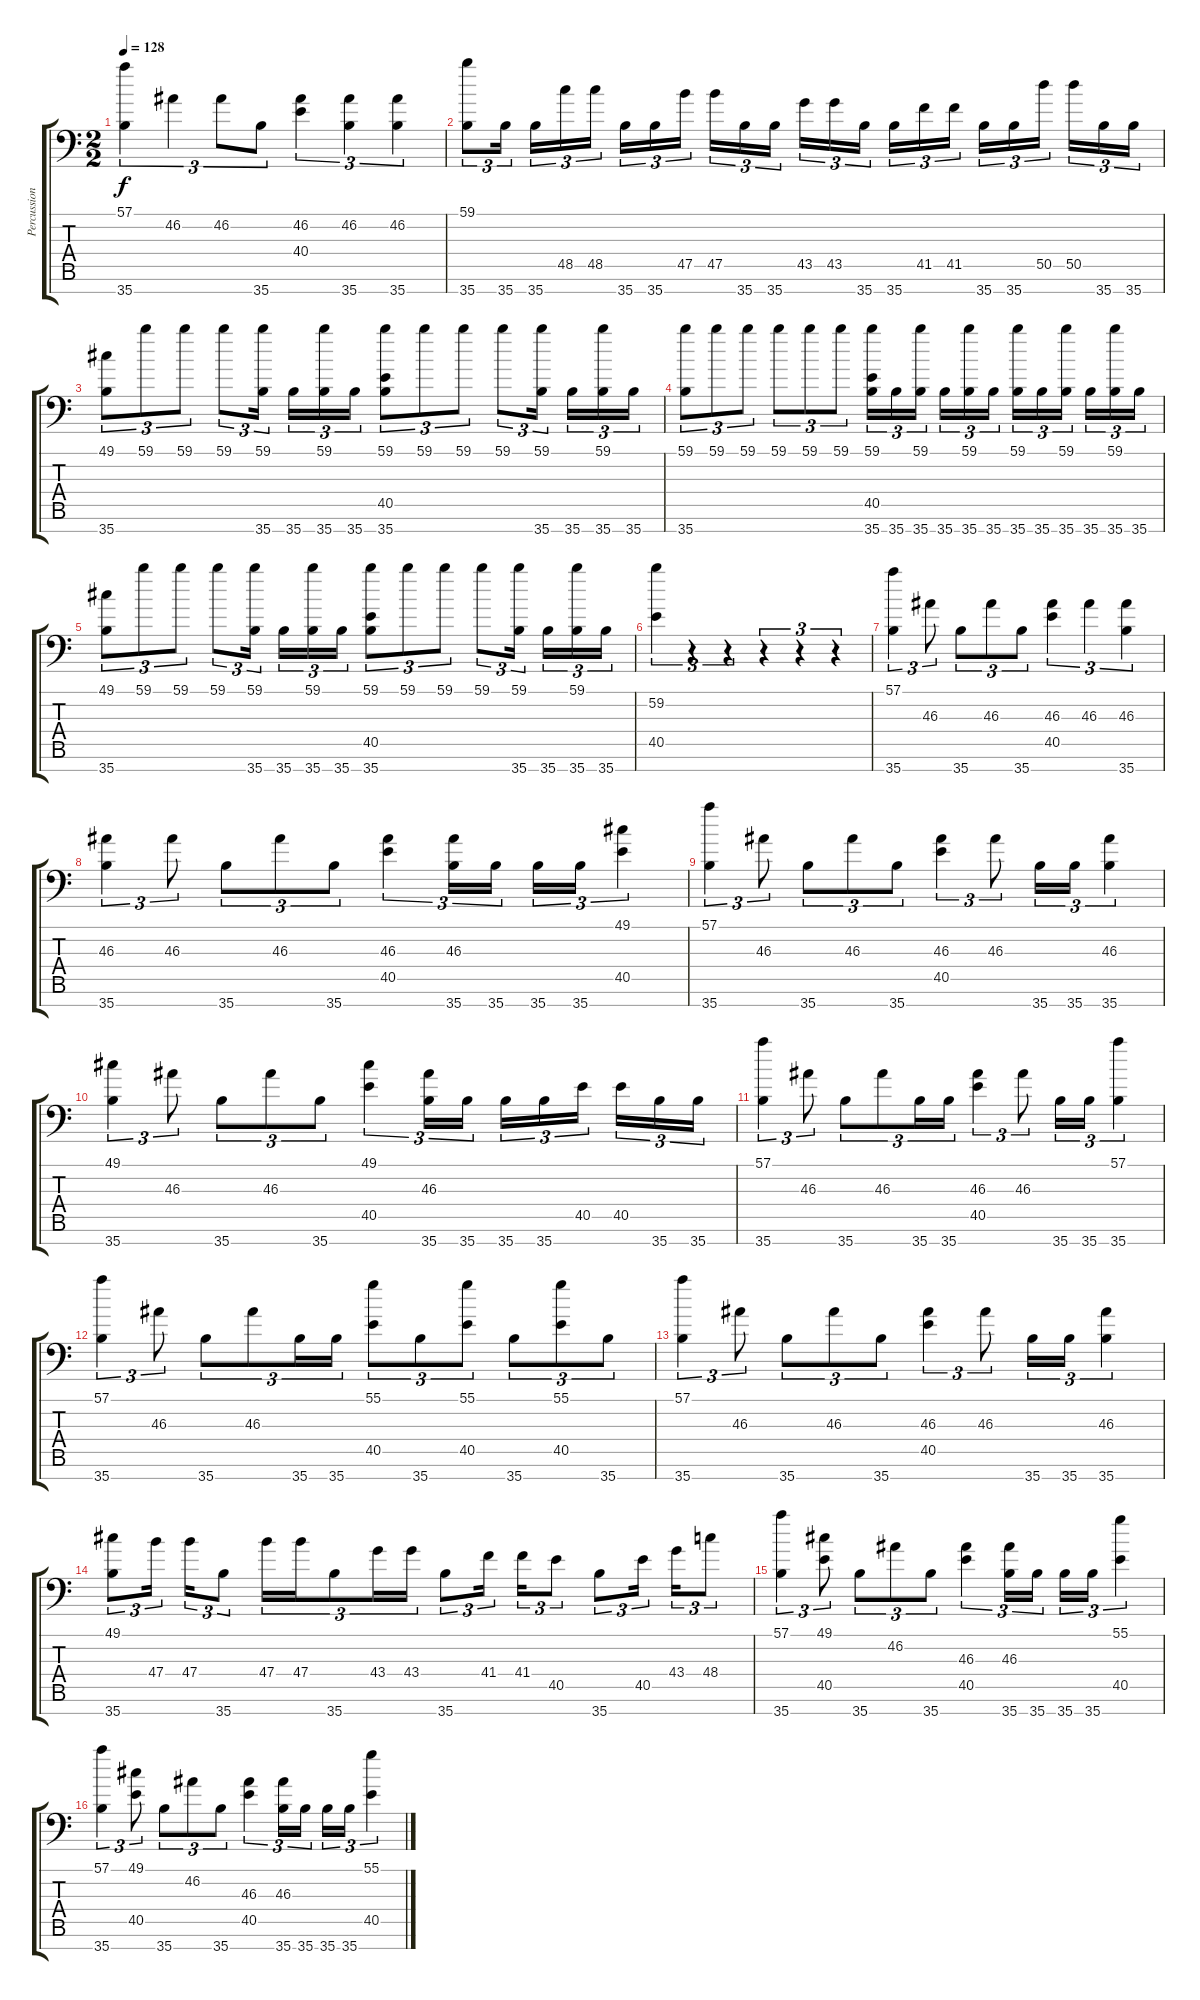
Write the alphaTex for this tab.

\track ("Percussion" "Percussion") {instrument acousticgrandpiano}
\staff {score tabs}
\tuning (C-1 C-1 C-1 C-1 C-1 C-1 C-1) {hide}
\ts (2 2)
\tempo 128
\clef f4
\ks c
(57.1 35.7).4{tu (3 2) dy f} 46.2.4{tu (3 2)} 46.2.8{tu (3 2)} 35.7.8{tu (3 2)} (46.2 40.4).4{tu (3 2)} (46.2 35.7).4{tu (3 2)} (46.2 35.7).4{tu (3 2)} |
(59.1 35.7).8{tu (3 2)} 35.7.16{tu (3 2)} 35.7.16{tu (3 2)} 48.5.16{tu (3 2)} 48.5.16{tu (3 2)} 35.7.16{tu (3 2)} 35.7.16{tu (3 2)} 47.5.16{tu (3 2)} 47.5.16{tu (3 2)} 35.7.16{tu (3 2)} 35.7.16{tu (3 2)} 43.5.16{tu (3 2)} 43.5.16{tu (3 2)} 35.7.16{tu (3 2)} 35.7.16{tu (3 2)} 41.5.16{tu (3 2)} 41.5.16{tu (3 2)} 35.7.16{tu (3 2)} 35.7.16{tu (3 2)} 50.5.16{tu (3 2)} 50.5.16{tu (3 2)} 35.7.16{tu (3 2)} 35.7.16{tu (3 2)} |
(49.1 35.7).8{tu (3 2)} 59.1.8{tu (3 2)} 59.1.8{tu (3 2)} 59.1.8{tu (3 2)} (59.1 35.7).16{tu (3 2)} 35.7.16{tu (3 2)} (59.1 35.7).16{tu (3 2)} 35.7.16{tu (3 2)} (59.1 40.5 35.7).8{tu (3 2)} 59.1.8{tu (3 2)} 59.1.8{tu (3 2)} 59.1.8{tu (3 2)} (59.1 35.7).16{tu (3 2)} 35.7.16{tu (3 2)} (59.1 35.7).16{tu (3 2)} 35.7.16{tu (3 2)} |
(59.1 35.7).8{tu (3 2)} 59.1.8{tu (3 2)} 59.1.8{tu (3 2)} 59.1.8{tu (3 2)} 59.1.8{tu (3 2)} 59.1.8{tu (3 2)} (59.1 40.5 35.7).16{tu (3 2)} 35.7.16{tu (3 2)} (59.1 35.7).16{tu (3 2)} 35.7.16{tu (3 2)} (59.1 35.7).16{tu (3 2)} 35.7.16{tu (3 2)} (59.1 35.7).16{tu (3 2)} 35.7.16{tu (3 2)} (59.1 35.7).16{tu (3 2)} 35.7.16{tu (3 2)} (59.1 35.7).16{tu (3 2)} 35.7.16{tu (3 2)} |
(49.1 35.7).8{tu (3 2)} 59.1.8{tu (3 2)} 59.1.8{tu (3 2)} 59.1.8{tu (3 2)} (59.1 35.7).16{tu (3 2)} 35.7.16{tu (3 2)} (59.1 35.7).16{tu (3 2)} 35.7.16{tu (3 2)} (59.1 40.5 35.7).8{tu (3 2)} 59.1.8{tu (3 2)} 59.1.8{tu (3 2)} 59.1.8{tu (3 2)} (59.1 35.7).16{tu (3 2)} 35.7.16{tu (3 2)} (59.1 35.7).16{tu (3 2)} 35.7.16{tu (3 2)} |
(59.2 40.5).4{tu (3 2)} r.4{tu (3 2)} r.4{tu (3 2)} r.4{tu (3 2)} r.4{tu (3 2)} r.4{tu (3 2)} |
(57.1 35.7).4{tu (3 2)} 46.3.8{tu (3 2)} 35.7.8{tu (3 2)} 46.3.8{tu (3 2)} 35.7.8{tu (3 2)} (46.3 40.5).4{tu (3 2)} 46.3.4{tu (3 2)} (46.3 35.7).4{tu (3 2)} |
(46.3 35.7).4{tu (3 2)} 46.3.8{tu (3 2)} 35.7.8{tu (3 2)} 46.3.8{tu (3 2)} 35.7.8{tu (3 2)} (46.3 40.5).4{tu (3 2)} (46.3 35.7).16{tu (3 2)} 35.7.16{tu (3 2)} 35.7.16{tu (3 2)} 35.7.16{tu (3 2)} (49.1 40.5).4{tu (3 2)} |
(57.1 35.7).4{tu (3 2)} 46.3.8{tu (3 2)} 35.7.8{tu (3 2)} 46.3.8{tu (3 2)} 35.7.8{tu (3 2)} (46.3 40.5).4{tu (3 2)} 46.3.8{tu (3 2)} 35.7.16{tu (3 2)} 35.7.16{tu (3 2)} (46.3 35.7).4{tu (3 2)} |
(49.1 35.7).4{tu (3 2)} 46.3.8{tu (3 2)} 35.7.8{tu (3 2)} 46.3.8{tu (3 2)} 35.7.8{tu (3 2)} (49.1 40.5).4{tu (3 2)} (46.3 35.7).16{tu (3 2)} 35.7.16{tu (3 2)} 35.7.16{tu (3 2)} 35.7.16{tu (3 2)} 40.5.16{tu (3 2)} 40.5.16{tu (3 2)} 35.7.16{tu (3 2)} 35.7.16{tu (3 2)} |
(57.1 35.7).4{tu (3 2)} 46.3.8{tu (3 2)} 35.7.8{tu (3 2)} 46.3.8{tu (3 2)} 35.7.16{tu (3 2)} 35.7.16{tu (3 2)} (46.3 40.5).4{tu (3 2)} 46.3.8{tu (3 2)} 35.7.16{tu (3 2)} 35.7.16{tu (3 2)} (57.1 35.7).4{tu (3 2)} |
(57.1 35.7).4{tu (3 2)} 46.3.8{tu (3 2)} 35.7.8{tu (3 2)} 46.3.8{tu (3 2)} 35.7.16{tu (3 2)} 35.7.16{tu (3 2)} (55.1 40.5).8{tu (3 2)} 35.7.8{tu (3 2)} (55.1 40.5).8{tu (3 2)} 35.7.8{tu (3 2)} (55.1 40.5).8{tu (3 2)} 35.7.8{tu (3 2)} |
(57.1 35.7).4{tu (3 2)} 46.3.8{tu (3 2)} 35.7.8{tu (3 2)} 46.3.8{tu (3 2)} 35.7.8{tu (3 2)} (46.3 40.5).4{tu (3 2)} 46.3.8{tu (3 2)} 35.7.16{tu (3 2)} 35.7.16{tu (3 2)} (46.3 35.7).4{tu (3 2)} |
(49.1 35.7).8{tu (3 2)} 47.4.16{tu (3 2)} 47.4.16{tu (3 2)} 35.7.8{tu (3 2)} 47.4.16{tu (3 2)} 47.4.16{tu (3 2)} 35.7.8{tu (3 2)} 43.4.16{tu (3 2)} 43.4.16{tu (3 2)} 35.7.8{tu (3 2)} 41.4.16{tu (3 2)} 41.4.16{tu (3 2)} 40.5.8{tu (3 2)} 35.7.8{tu (3 2)} 40.5.16{tu (3 2)} 43.4.16{tu (3 2)} 48.4.8{tu (3 2)} |
(57.1 35.7).4{tu (3 2)} (49.1 40.5).8{tu (3 2)} 35.7.8{tu (3 2)} 46.2.8{tu (3 2)} 35.7.8{tu (3 2)} (46.3 40.5).4{tu (3 2)} (46.3 35.7).16{tu (3 2)} 35.7.16{tu (3 2)} 35.7.16{tu (3 2)} 35.7.16{tu (3 2)} (55.1 40.5).4{tu (3 2)} |
(57.1 35.7).4{tu (3 2)} (49.1 40.5).8{tu (3 2)} 35.7.8{tu (3 2)} 46.2.8{tu (3 2)} 35.7.8{tu (3 2)} (46.3 40.5).4{tu (3 2)} (46.3 35.7).16{tu (3 2)} 35.7.16{tu (3 2)} 35.7.16{tu (3 2)} 35.7.16{tu (3 2)} (55.1 40.5).4{tu (3 2)}
